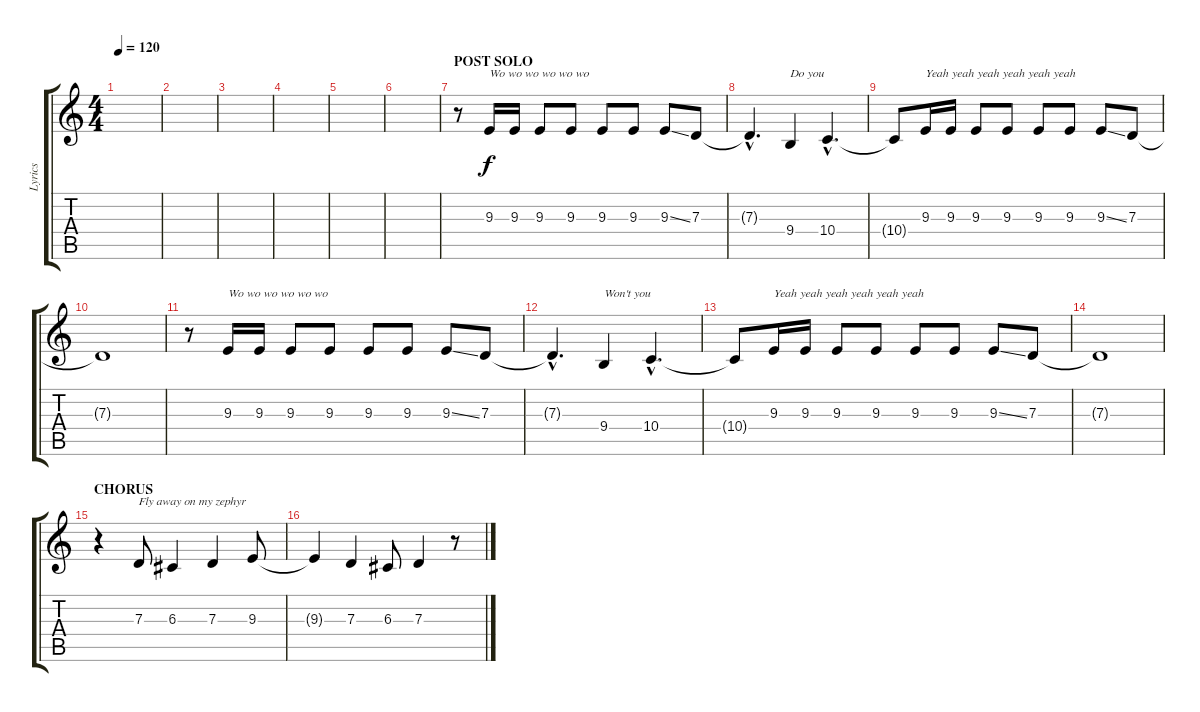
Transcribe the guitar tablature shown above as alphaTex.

\track ("Lyrics" "Lyrics") {instrument tenorsax}
\staff {score tabs}
\tuning (E4 B3 G3 D3 A2 E2) {hide}
\ts (4 4)
\tempo 120
\clef g2
\ks c
|
|
|
|
|
|
\section ("" "POST SOLO")
r.8 9.3.16{txt "Wo wo wo wo wo wo"} 9.3.16 9.3.8 9.3.8 9.3.8 9.3.8 9.3{ss}.8 7.3.8 |
7.3{hac t}.4{d} 9.4.4{txt "Do you"} 10.4{hac}.4{d} |
10.4{t}.8 9.3.16{txt "Yeah yeah yeah yeah yeah yeah"} 9.3.16 9.3.8 9.3.8 9.3.8 9.3.8 9.3{ss}.8 7.3.8 |
7.3{t}.1 |
r.8 9.3.16{txt "Wo wo wo wo wo wo"} 9.3.16 9.3.8 9.3.8 9.3.8 9.3.8 9.3{ss}.8 7.3.8 |
7.3{hac t}.4{d} 9.4.4{txt "Won't you"} 10.4{hac}.4{d} |
10.4{t}.8 9.3.16{txt "Yeah yeah yeah yeah yeah yeah"} 9.3.16 9.3.8 9.3.8 9.3.8 9.3.8 9.3{ss}.8 7.3.8 |
7.3{t}.1 |
\section ("" "CHORUS")
r.4 7.3.8{txt "Fly away on my zephyr"} 6.3.4 7.3.4 9.3.8 |
9.3{t}.4 7.3.4 6.3.8 7.3.4 r.8
